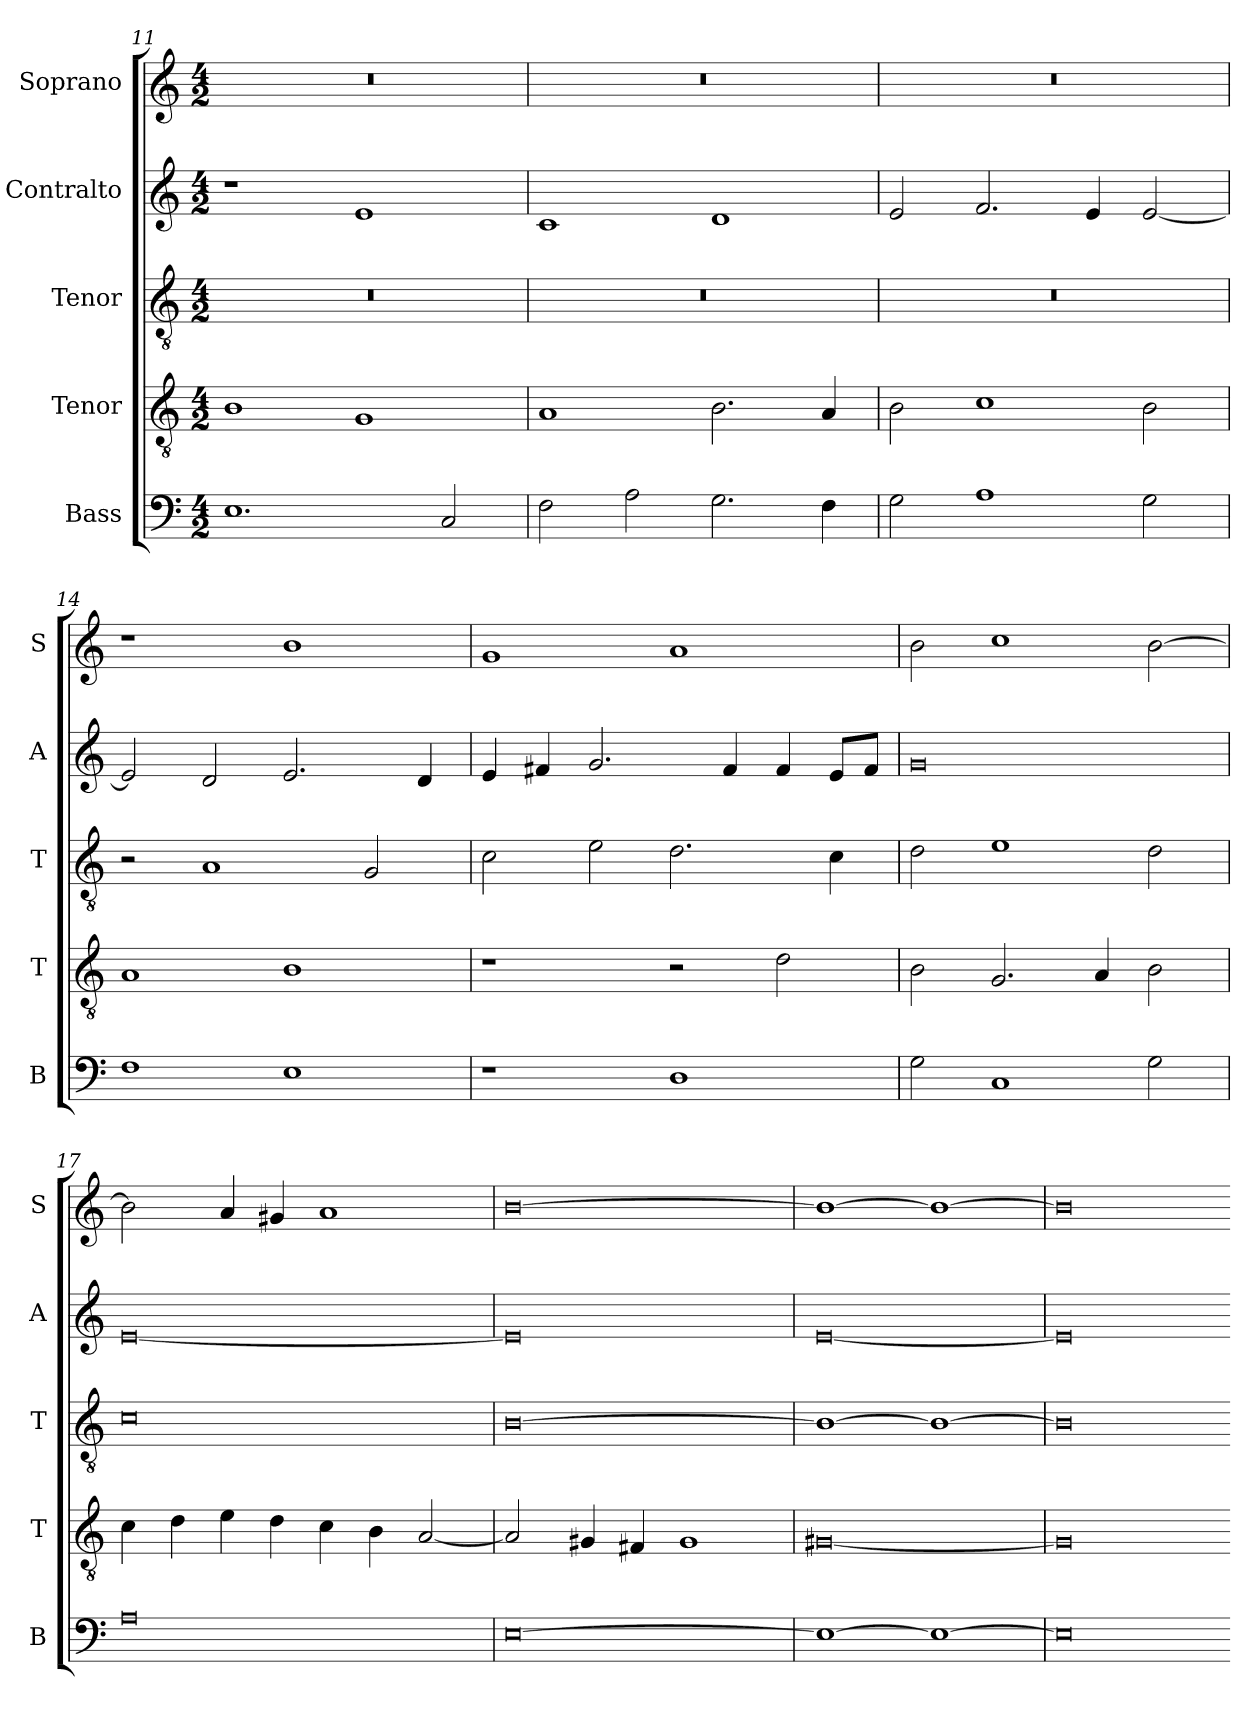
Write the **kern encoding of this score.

**kern	**kern	**kern	**kern	**kern
*part5	*part4	*part3	*part2	*part1
*staff5	*staff4	*staff3	*staff2	*staff1
*I"Bass	*I"Tenor	*I"Tenor	*I"Contralto	*I"Soprano
*I'B	*I'T	*I'T	*I'A	*I'S
*clefF4	*clefGv2	*clefGv2	*clefG2	*clefG2
*k[]	*k[]	*k[]	*k[]	*k[]
*E:phr	*E:phr	*E:phr	*E:phr	*E:phr
*M4/2	*M4/2	*M4/2	*M4/2	*M4/2
=11	=11	=11	=11	=11
1.E	1B	0r	1r	0r
.	1G	.	1e	.
2C	.	.	.	.
=12	=12	=12	=12	=12
2F	1A	0r	1c	0r
2A	.	.	.	.
2.G	2.B	.	1d	.
4F	4A	.	.	.
=13	=13	=13	=13	=13
2G	2B	0r	2e	0r
1A	1c	.	2.f	.
.	.	.	4e	.
2G	2B	.	[2e	.
=14	=14	=14	=14	=14
1F	1A	2r	2e]	1r
.	.	1A	2d	.
1E	1B	.	2.e	1b
.	.	2G	.	.
.	.	.	4d	.
=15	=15	=15	=15	=15
1r	1r	2c	4e	1g
.	.	.	4f#X	.
.	.	2e	2.g	.
1D	2r	2.d	.	1a
.	.	.	4f#	.
.	2d	.	4f#	.
.	.	4c	8e/L	.
.	.	.	8f#/J	.
=16	=16	=16	=16	=16
2G	2B	2d	0g	2b
1C	2.G	1e	.	1cc
.	4A	.	.	.
2G	2B	2d	.	[2b
=17	=17	=17	=17	=17
0A	4c	0c	[0e	2b]
.	4d	.	.	.
.	4e	.	.	4a
.	4d	.	.	4g#X
.	4c	.	.	1a
.	4B	.	.	.
.	[2A	.	.	.
=18	=18	=18	=18	=18
[0E	2A]	[0B	0e]	[0b
.	4G#X	.	.	.
.	4F#X	.	.	.
.	1G#	.	.	.
=19	=19	=19	=19	=19
1E_	[0G#X	1B_	[0e	1b_
1E_	.	1B_	.	1b_
=20	=20	=20	=20	=20
0E]	0G#]	0B]	0e]	0b]
=-	=-	=-	=-	=-
*-	*-	*-	*-	*-
